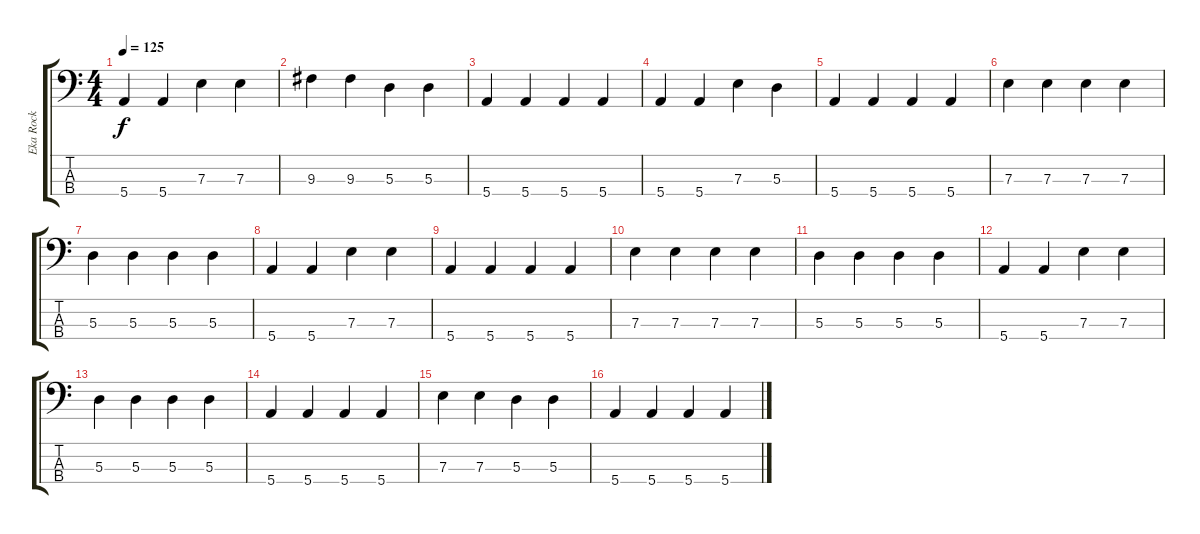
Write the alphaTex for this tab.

\track ("Eka Rock" "Eka Rock") {instrument fretlessbass}
\staff {score tabs}
\tuning (G2 D2 A1 E1) {hide}
\ts (4 4)
\tempo 125
\clef f4
\ks c
5.4.4{dy f} 5.4.4 7.3.4 7.3.4 |
9.3.4 9.3.4 5.3.4 5.3.4 |
5.4.4 5.4.4 5.4.4 5.4.4 |
5.4.4 5.4.4 7.3.4 5.3.4 |
5.4.4 5.4.4 5.4.4 5.4.4 |
7.3.4 7.3.4 7.3.4 7.3.4 |
5.3.4 5.3.4 5.3.4 5.3.4 |
5.4.4 5.4.4 7.3.4 7.3.4 |
5.4.4 5.4.4 5.4.4 5.4.4 |
7.3.4 7.3.4 7.3.4 7.3.4 |
5.3.4 5.3.4 5.3.4 5.3.4 |
5.4.4 5.4.4 7.3.4 7.3.4 |
5.3.4 5.3.4 5.3.4 5.3.4 |
5.4.4 5.4.4 5.4.4 5.4.4 |
7.3.4 7.3.4 5.3.4 5.3.4 |
5.4.4 5.4.4 5.4.4 5.4.4
